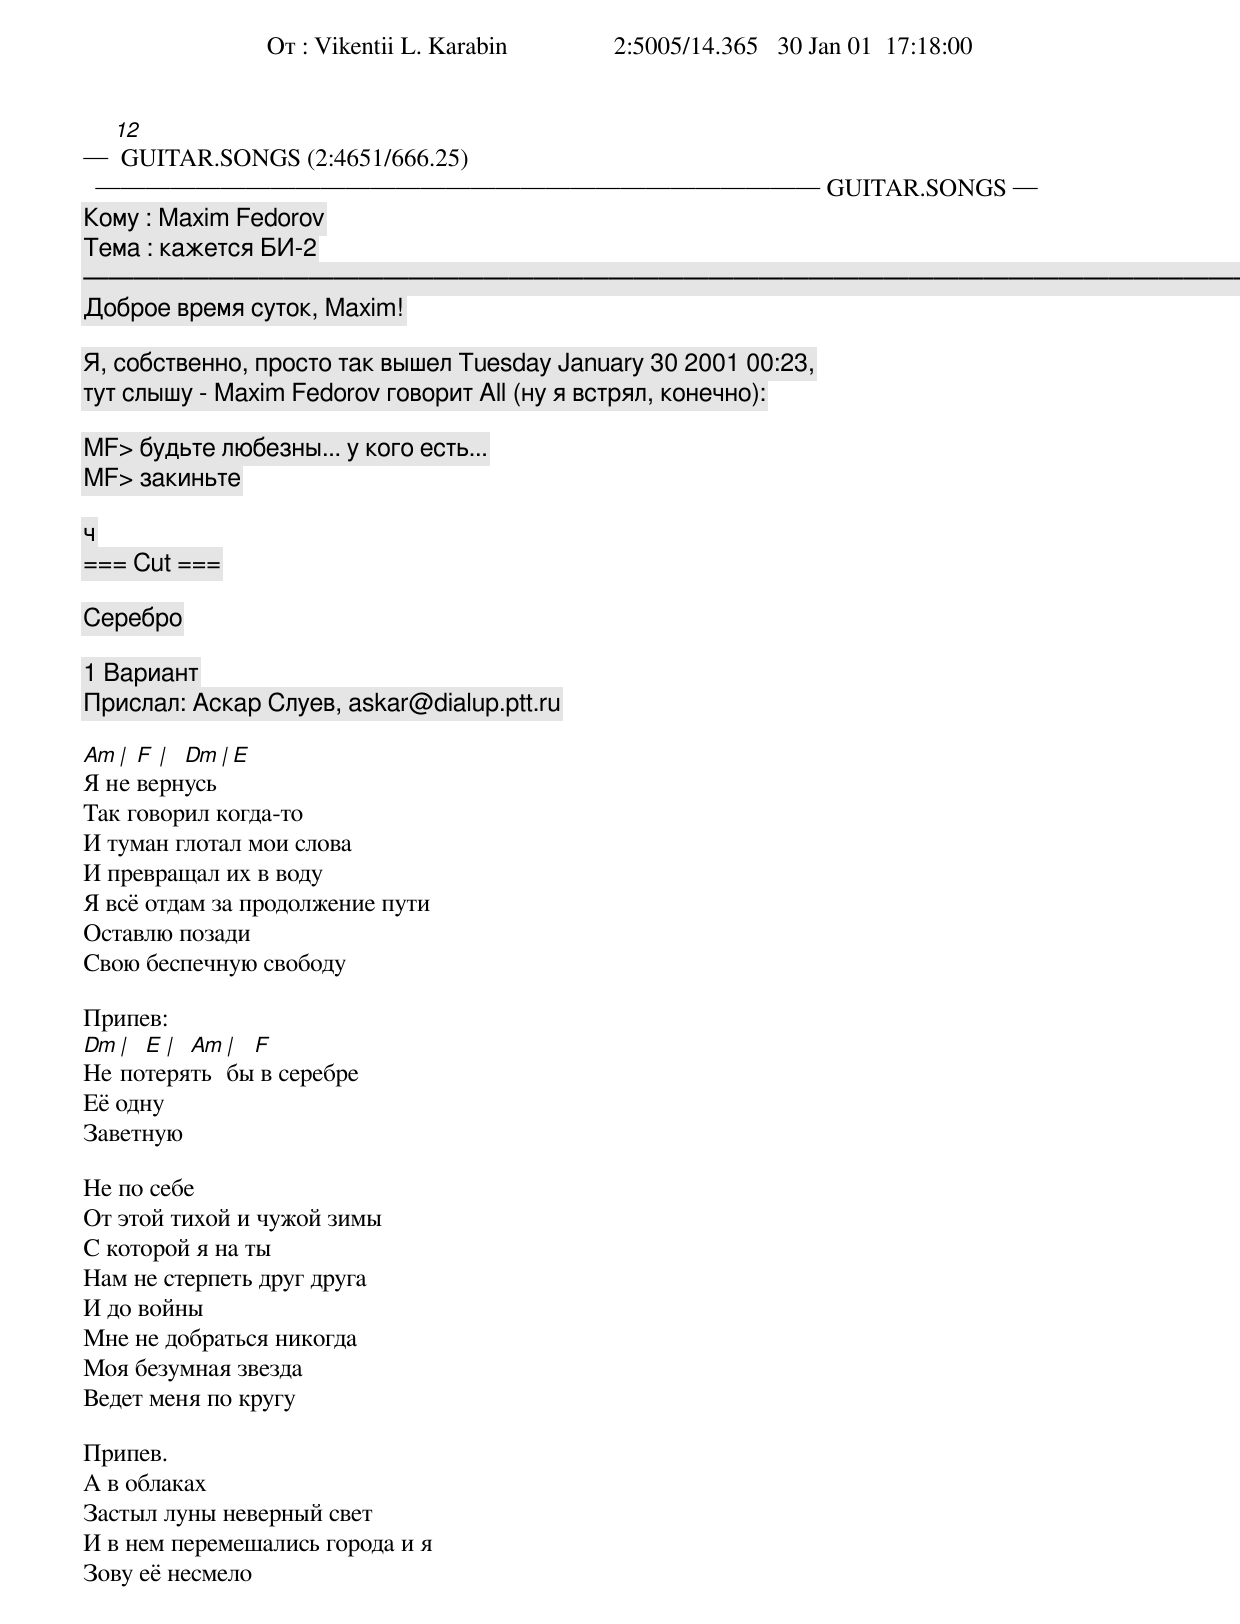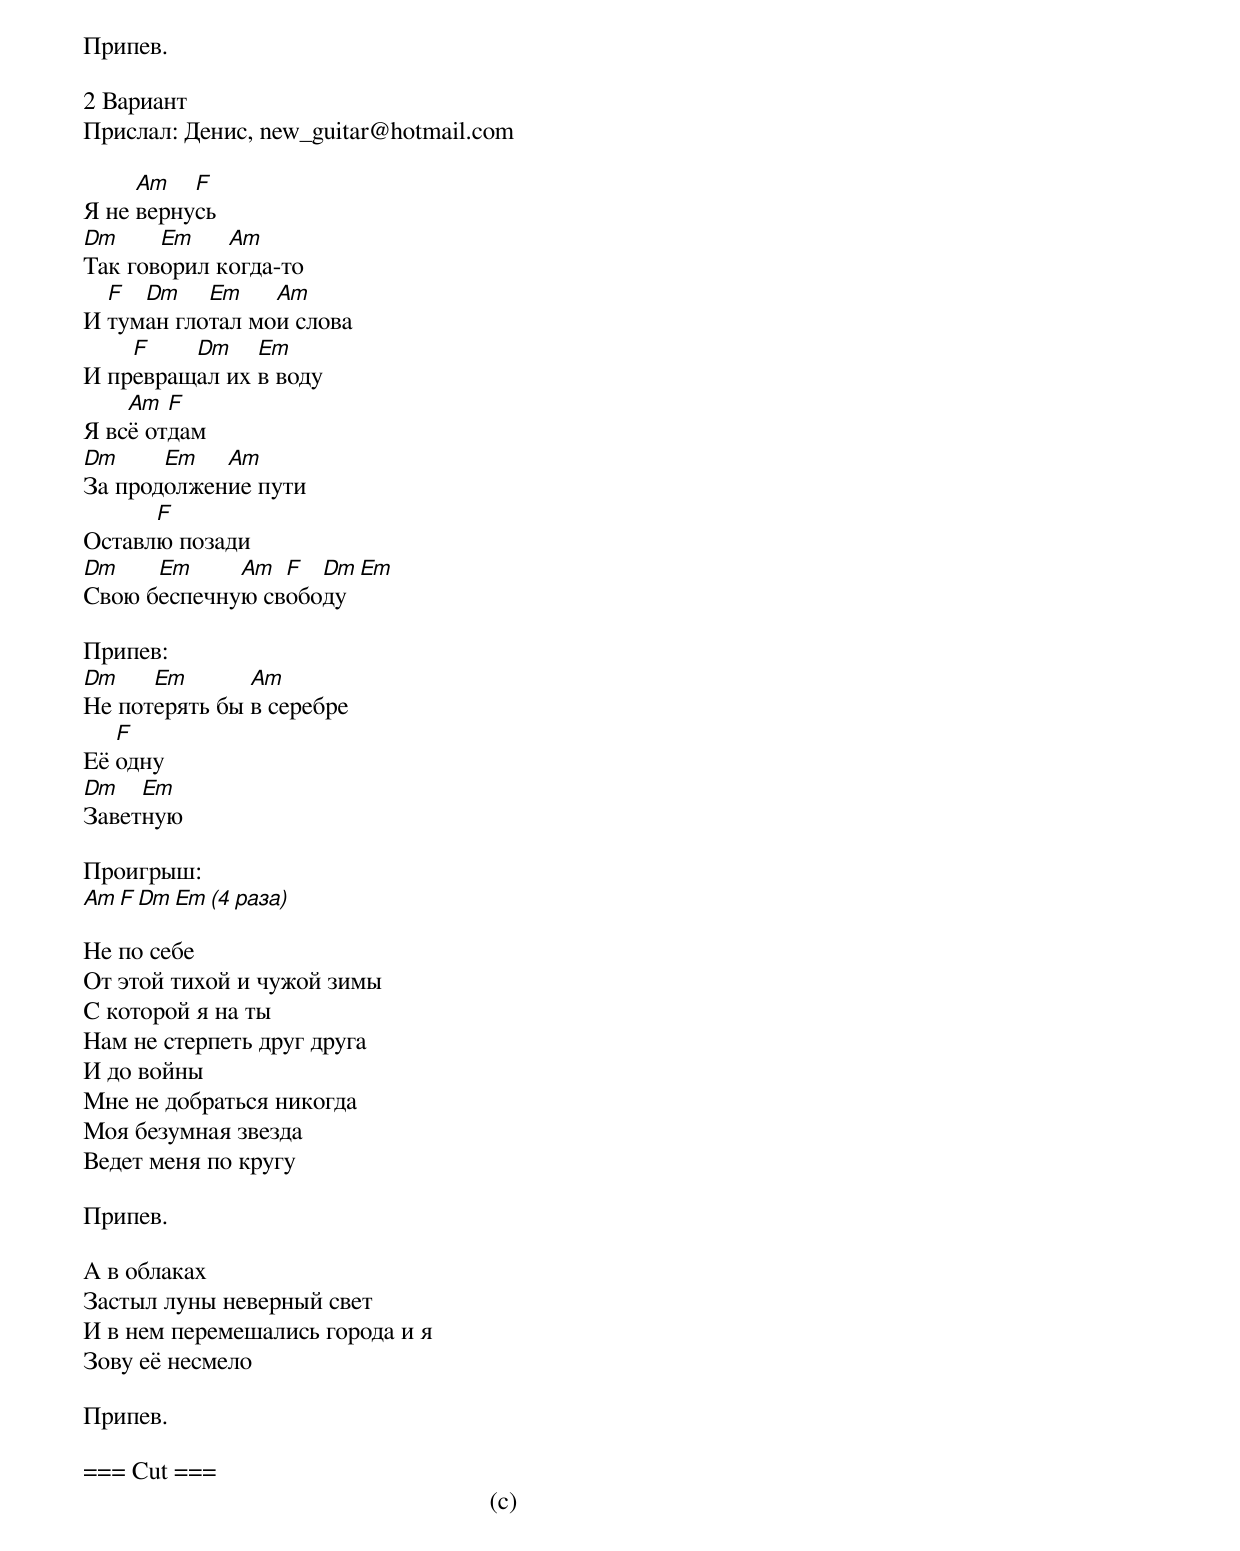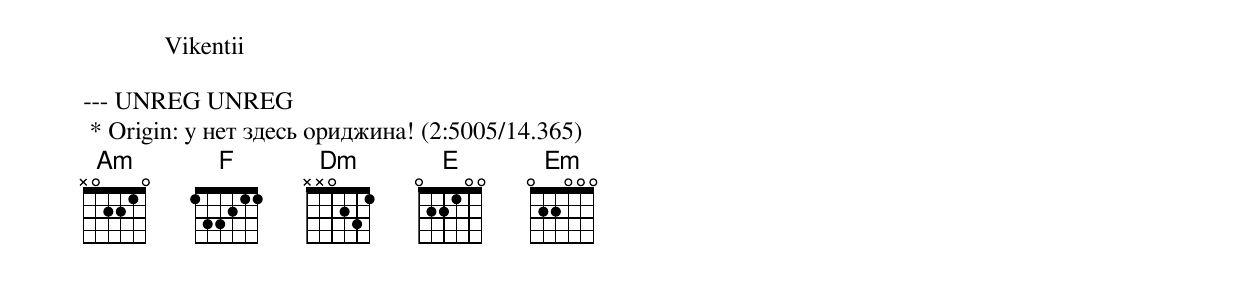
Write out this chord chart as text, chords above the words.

─ [12] GUITAR.SONGS (2:4651/666.25) ───────────────────────────── GUITAR.SONGS ─
   От : Vikentii L. Karabin                 2:5005/14.365   30 Jan 01  17:18:00
 Кому : Maxim Fedorov
 Тема : кажется БИ-2
────────────────────────────────────────────────────────────────────────────────
Доброе время суток, Maxim!

Я, собственно, просто так вышел Tuesday January 30 2001 00:23,
тут слышу - Maxim Fedorov говорит All (ну я встрял, конечно):

MF> будьте любезны... у кого есть...
MF> закиньте

ч
=== Cut ===

Серебро

1 Вариант
Прислал: Аскар Слуев, askar@dialup.ptt.ru

Am | F | Dm | E
Я не вернусь
Так говорил когда-то
И туман глотал мои слова
И превращал их в воду
Я всё отдам за продолжение пути
Оставлю позади
Свою беспечную свободу

Припев:
Dm | E | Am | F
Hе потерять бы в серебре
Её одну
Заветную

Hе по себе
От этой тихой и чужой зимы
С которой я на ты
Hам не стерпеть друг друга
И до войны
Мне не добраться никогда
Моя безумная звезда
Ведет меня по кругу

Припев.
А в облаках
Застыл луны неверный свет
И в нем перемешались города и я
Зову её несмело

Припев.

2 Вариант
Прислал: Денис, new_guitar@hotmail.com

     Am   F
Я не вернусь
Dm     Em    Am
Так говорил когда-то
  F  Dm    Em    Am
И туман глотал мои слова
    F    Dm    Em
И превращал их в воду
    Am  F
Я всё отдам
Dm     Em   Am
За продолжение пути
      F
Оставлю позади
Dm    Em     Am  F  Dm  Em
Свою беспечную свободу

Припев:
Dm    Em       Am
Hе потерять бы в серебре
   F
Её одну
Dm   Em
Заветную

Проигрыш:
Am   F  Dm  Em (4 раза)

Hе по себе
От этой тихой и чужой зимы
С которой я на ты
Hам не стерпеть друг друга
И до войны
Мне не добраться никогда
Моя безумная звезда
Ведет меня по кругу

Припев.

А в облаках
Застыл луны неверный свет
И в нем перемешались города и я
Зову её несмело

Припев.

=== Cut ===
                                                                 (c)
             Vikentii

--- UNREG UNREG
 * Origin: у нет здесь ориджина! (2:5005/14.365)
